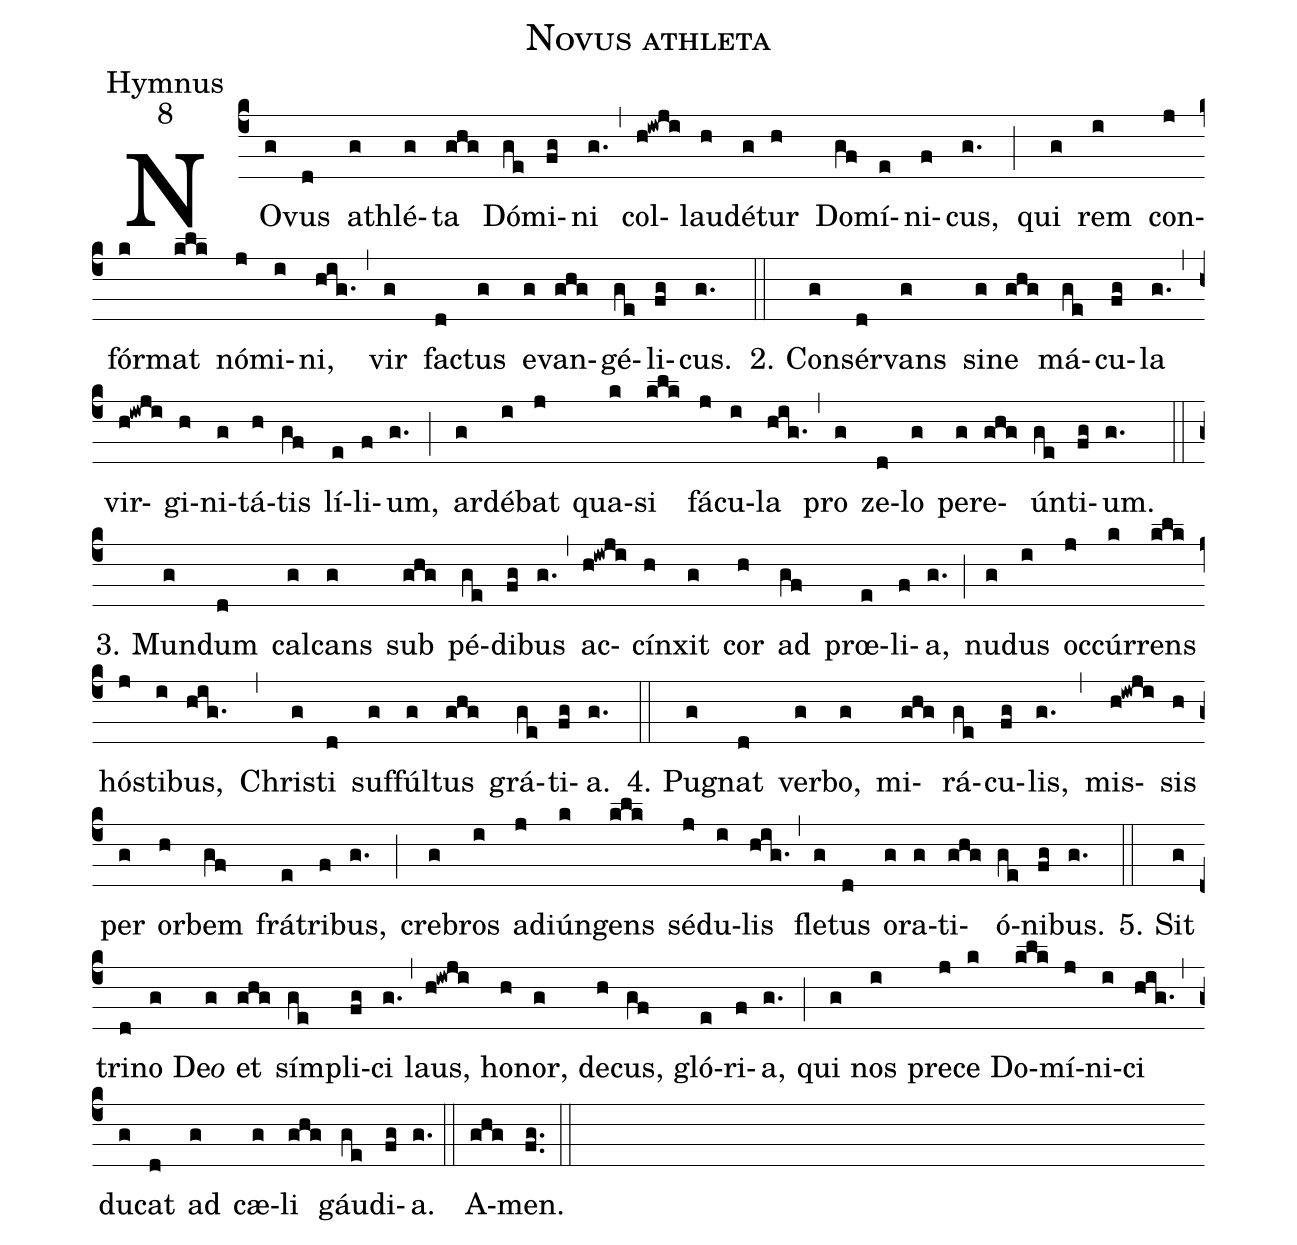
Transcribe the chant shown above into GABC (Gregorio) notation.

name:Novus athleta;
office-part:Hymnus;
mode:8;
%%
(c4)NO(g)vus(d) a(g)thlé(g)ta(ghg) Dó(ge)mi(fg)ni(g.) (,)
col(h!iwji)lau(h)dé(g)tur(h) Do(gf)mí(e)ni(f)cus,(g.) (;)
qui(g) rem(i) con(j)fór(k)mat(klk) nó(j)mi(i)ni,(hig.) (,)
vir(g) fa(d)ctus(g) e(g)van(ghg)gé(ge)li(fg)cus.(g.) (::)


2. Con(g)sér(d)vans(g) si(g)ne(ghg) má(ge)cu(fg)la(g.) (,)
vir(h!iwji)gi(h)ni(g)tá(h)tis(gf) lí(e)li(f)um,(g.) (;)
ar(g)dé(i)bat(j) qua(k)si(klk) fá(j)cu(i)la(hig.) (,)
pro(g) ze(d)lo(g) per(g)e(ghg)ún(ge)ti(fg)um.(g.) (::)

3. Mun(g)dum(d) cal(g)cans(g) sub(ghg) pé(ge)di(fg)bus(g.) (,) ac(h!iwji)cín(h)xit(g) cor(h) ad(gf) prœ(e)li(f)a,(g.) (;) nu(g)dus(i) oc(j)cúr(k)rens(klk) hó(j)sti(i)bus,(hig.) (,) Chri(g)sti(d) suf(g)fúl(g)tus(ghg) grá(ge)ti(fg)a.(g.) (::)

4. Pu(g)gnat(d) ver(g)bo,(g) mi(ghg)rá(ge)cu(fg)lis,(g.) (,)
mis(h!iwji)sis(h) per(g) or(h)bem(gf) frá(e)tri(f)bus,(g.) (;) cre(g)bros(i) ad(j)iún(k)gens(klk) sé(j)du(i)lis(hig.) (,) fle(g)tus(d) o(g)ra(g)ti(ghg)ó(ge)ni(fg)bus.(g.) (::)

5. Sit(g) tri(d)no(g) De<i>o</i>(g) et(ghg) sím(ge)pli(fg)ci(g.) (,)
laus,(h!iwji) ho(h)nor,(g) de(h)cus,(gf) gló(e)ri(f)a,(g.) (;)
qui(g) nos(i) pre(j)ce(k) Do(klk)mí(j)ni(i)ci(hig.) (,)
du(g)cat(d) ad(g) cæ(g)li(ghg) gáu(ge)di(fg)a.(g.) (::)
A(ghg)men.(fg..) (::)
